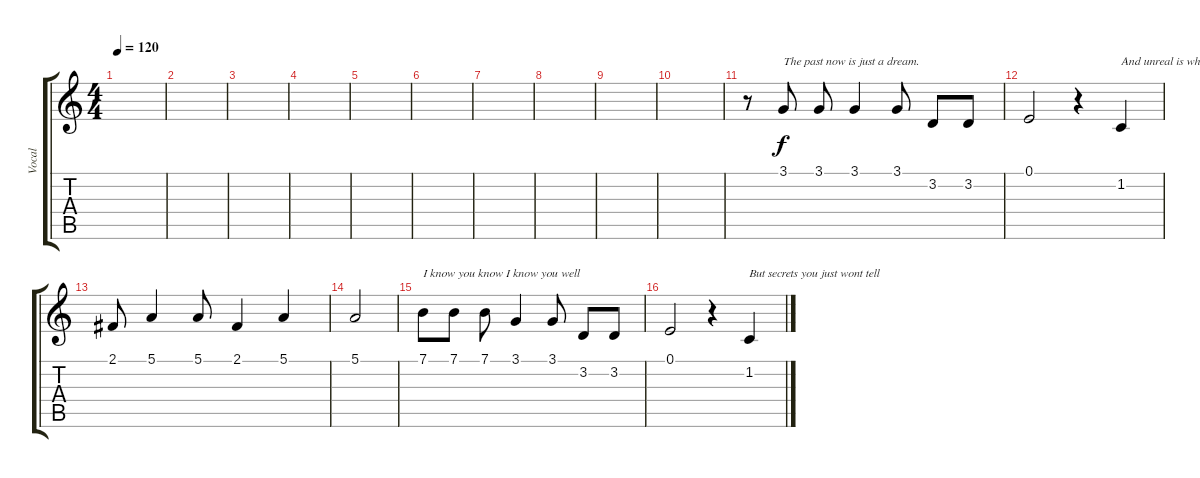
\track ("Vocal" "Vocal") {instrument tenorsax}
\staff {score tabs}
\tuning (E4 B3 G3 D3 A2 E2) {hide}
\ts (4 4)
\tempo 120
\clef g2
\ks c
|
|
|
|
|
|
|
|
|
|
r.8 3.1.8{txt "The past now is just a dream." dy f} 3.1.8 3.1.4 3.1.8 3.2.8 3.2.8 |
0.1.2 r.4 1.2.4{txt "And unreal is what it seems"} |
2.1.8 5.1.4 5.1.8 2.1.4 5.1.4 |
5.1.2 |
7.1.8{txt "I know you know I know you well"} 7.1.8 7.1.8 3.1.4 3.1.8 3.2.8 3.2.8 |
0.1.2 r.4 1.2.4{txt "But secrets you just wont tell"}
